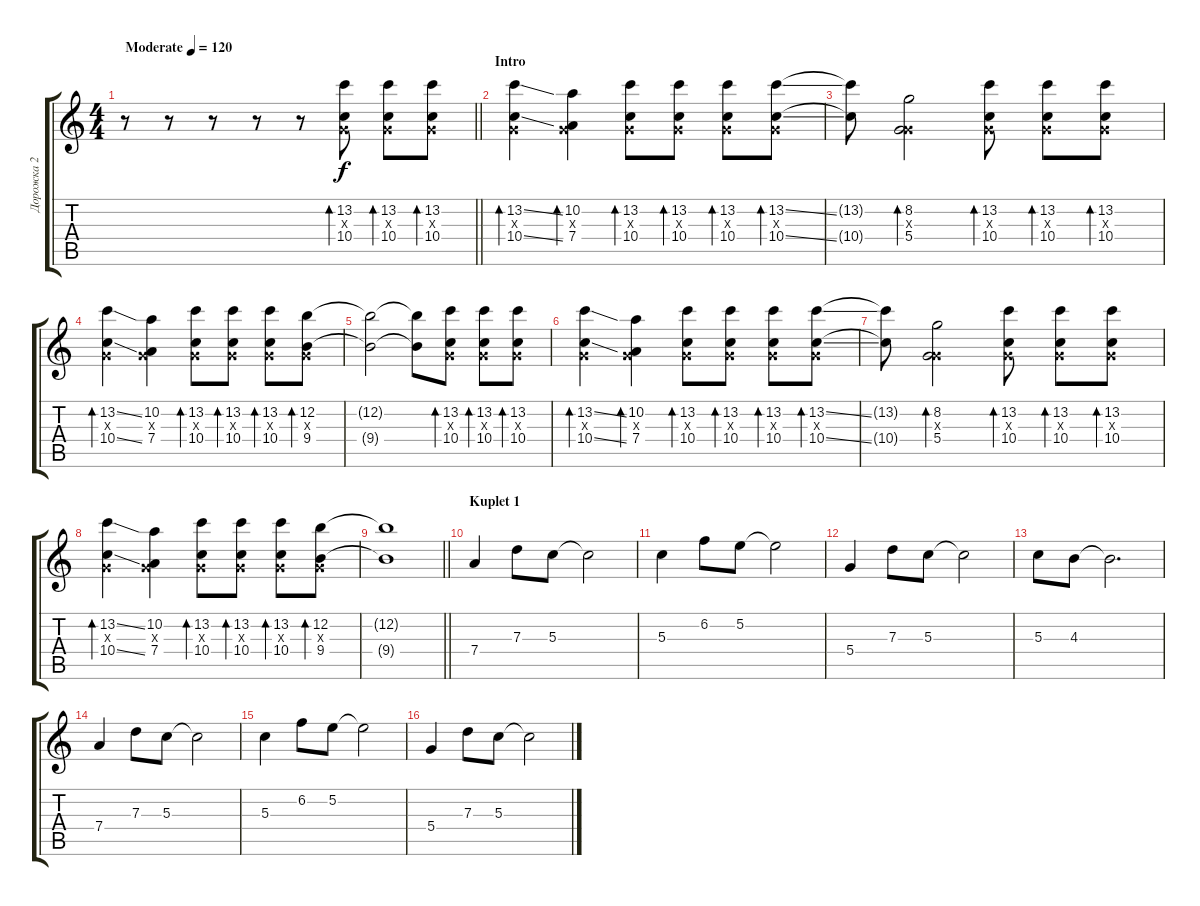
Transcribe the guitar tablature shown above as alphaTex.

\track ("Дорожка 2" "Дорожка 2") {instrument acousticguitarsteel}
\staff {score tabs}
\tuning (E4 B3 G3 D3 A2 E2) {hide}
\ts (4 4)
\tempo (120 "Moderate")
\clef g2
\barLineRight lightlight
\ks c
r.8{dy f instrument acousticguitarsteel} r.8 r.8 r.8 r.8 (13.2 0.3{x} 10.4).8{bd 60} (13.2 0.3{x} 10.4).8{bd 60} (13.2 0.3{x} 10.4).8{bd 60} |
\section ("" "Intro")
(13.2{ss} 0.3{x} 10.4{ss}).4{bd 60} (10.2 0.3{x} 7.4).4{bd 60} (13.2 0.3{x} 10.4).8{bd 60} (13.2 0.3{x} 10.4).8{bd 60} (13.2 0.3{x} 10.4).8{bd 60} (13.2{ss} 0.3{x} 10.4{ss}).8{bd 60} |
(13.2{t} 10.4{t}).8 (8.2 0.3{x} 5.4).2{bd 60} (13.2 0.3{x} 10.4).8{bd 60} (13.2 0.3{x} 10.4).8{bd 60} (13.2 0.3{x} 10.4).8{bd 60} |
(13.2{ss} 0.3{x} 10.4{ss}).4{bd 60} (10.2 0.3{x} 7.4).4 (13.2 0.3{x} 10.4).8{bd 60} (13.2 0.3{x} 10.4).8{bd 60} (13.2 0.3{x} 10.4).8{bd 60} (12.2 0.3{x} 9.4).8{bd 60} |
(12.2{t} 9.4{t}).2 (12.2{t} 9.4{t}).8 (13.2 0.3{x} 10.4).8{bd 60} (13.2 0.3{x} 10.4).8{bd 60} (13.2 0.3{x} 10.4).8{bd 60} |
(13.2{ss} 0.3{x} 10.4{ss}).4{bd 60} (10.2 0.3{x} 7.4).4{bd 60} (13.2 0.3{x} 10.4).8{bd 60} (13.2 0.3{x} 10.4).8{bd 60} (13.2 0.3{x} 10.4).8{bd 60} (13.2{ss} 0.3{x} 10.4{ss}).8{bd 60} |
(13.2{t} 10.4{t}).8 (8.2 0.3{x} 5.4).2{bd 60} (13.2 0.3{x} 10.4).8{bd 60} (13.2 0.3{x} 10.4).8{bd 60} (13.2 0.3{x} 10.4).8{bd 60} |
(13.2{ss} 0.3{x} 10.4{ss}).4{bd 60} (10.2 0.3{x} 7.4).4 (13.2 0.3{x} 10.4).8{bd 60} (13.2 0.3{x} 10.4).8{bd 60} (13.2 0.3{x} 10.4).8{bd 60} (12.2 0.3{x} 9.4).8{bd 60} |
\barLineRight lightlight
(12.2{t} 9.4{t}).1 |
\section ("" "Kuplet 1")
7.4.4 7.3.8 5.3.8 5.3{t}.2 |
5.3.4 6.2.8 5.2.8 5.2{t}.2 |
5.4.4 7.3.8 5.3.8 5.3{t}.2 |
5.3.8 4.3.8 4.3{t}.2{d} |
7.4.4 7.3.8 5.3.8 5.3{t}.2 |
5.3.4 6.2.8 5.2.8 5.2{t}.2 |
5.4.4 7.3.8 5.3.8 5.3{t}.2
